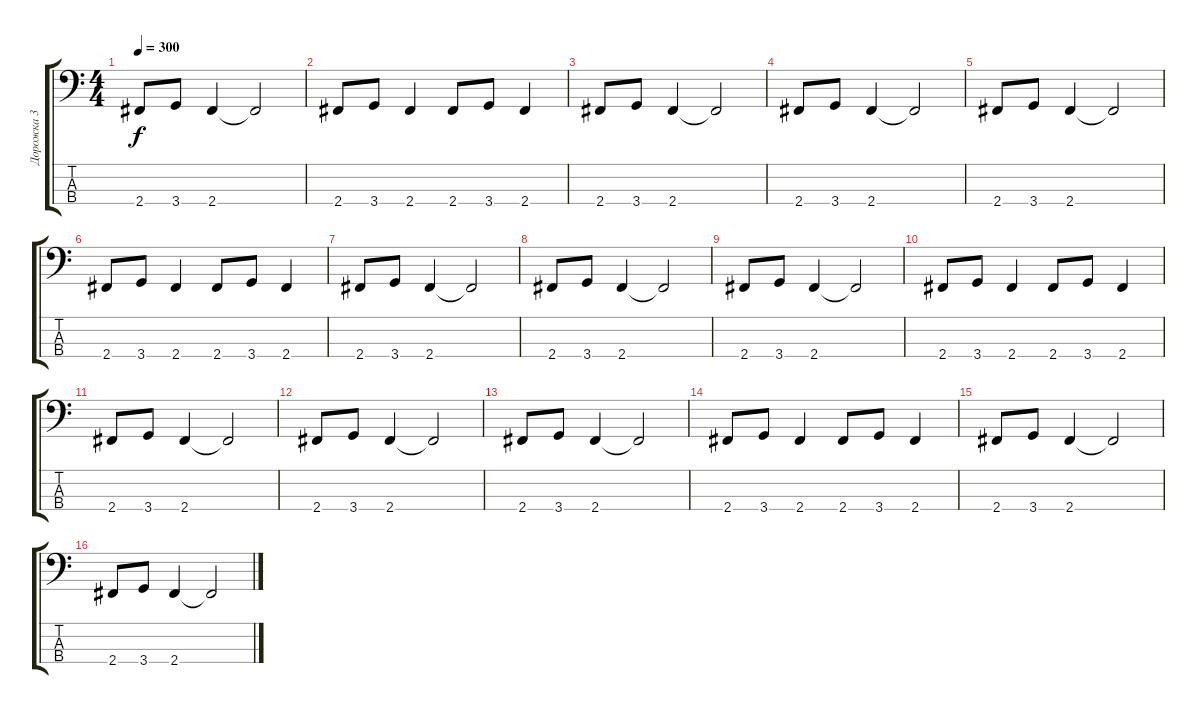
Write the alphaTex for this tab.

\track ("Дорожка 3" "Дорожка 3") {instrument slapbass1}
\staff {score tabs}
\tuning (G2 D2 A1 E1) {hide}
\ts (4 4)
\tempo 300
\clef f4
\ks c
2.4.8{dy f} 3.4.8 2.4.4 2.4{t}.2 |
2.4.8 3.4.8 2.4.4 2.4.8 3.4.8 2.4.4 |
2.4.8 3.4.8 2.4.4 2.4{t}.2 |
2.4.8 3.4.8 2.4.4 2.4{t}.2 |
2.4.8 3.4.8 2.4.4 2.4{t}.2 |
2.4.8 3.4.8 2.4.4 2.4.8 3.4.8 2.4.4 |
2.4.8 3.4.8 2.4.4 2.4{t}.2 |
2.4.8 3.4.8 2.4.4 2.4{t}.2 |
2.4.8 3.4.8 2.4.4 2.4{t}.2 |
2.4.8 3.4.8 2.4.4 2.4.8 3.4.8 2.4.4 |
2.4.8 3.4.8 2.4.4 2.4{t}.2 |
2.4.8 3.4.8 2.4.4 2.4{t}.2 |
2.4.8 3.4.8 2.4.4 2.4{t}.2 |
2.4.8 3.4.8 2.4.4 2.4.8 3.4.8 2.4.4 |
2.4.8 3.4.8 2.4.4 2.4{t}.2 |
2.4.8 3.4.8 2.4.4 2.4{t}.2
